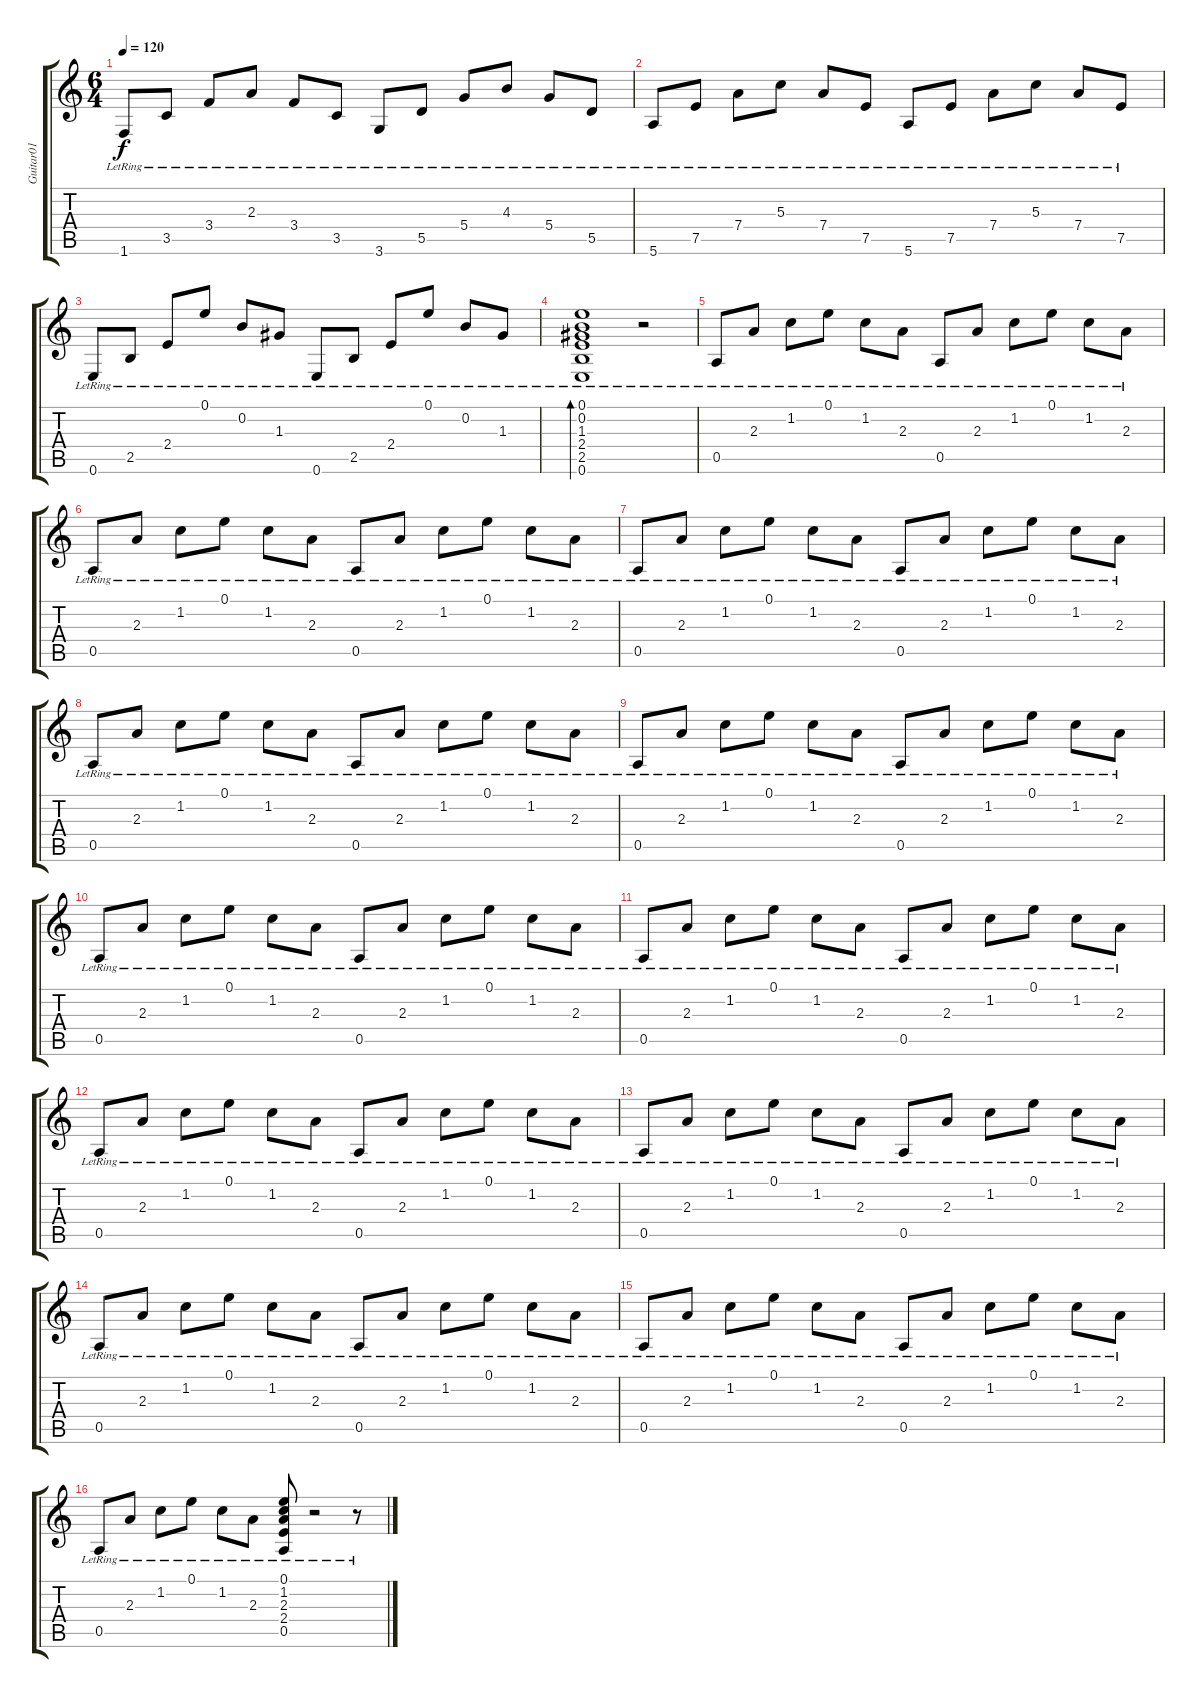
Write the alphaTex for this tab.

\track ("Guitar01" "Guitar01") {instrument acousticguitarsteel}
\staff {score tabs}
\tuning (E4 B3 G3 D3 A2 E2) {hide}
\ts (6 4)
\tempo 120
\clef g2
\ks c
1.6{lr}.8{dy f} 3.5{lr}.8 3.4{lr}.8 2.3{lr}.8 3.4{lr}.8 3.5{lr}.8 3.6{lr}.8 5.5{lr}.8 5.4{lr}.8 4.3{lr}.8 5.4{lr}.8 5.5{lr}.8 |
5.6{lr}.8 7.5{lr}.8 7.4{lr}.8 5.3{lr}.8 7.4{lr}.8 7.5{lr}.8 5.6{lr}.8 7.5{lr}.8 7.4{lr}.8 5.3{lr}.8 7.4{lr}.8 7.5{lr}.8 |
0.6{lr}.8 2.5{lr}.8 2.4{lr}.8 0.1{lr}.8 0.2{lr}.8 1.3{lr}.8 0.6{lr}.8 2.5{lr}.8 2.4{lr}.8 0.1{lr}.8 0.2{lr}.8 1.3{lr}.8 |
(0.1{lr} 0.2{lr} 1.3{lr} 2.4{lr} 2.5{lr} 0.6{lr}).1{bd 60} r.2 |
0.5{lr}.8 2.3{lr}.8 1.2{lr}.8 0.1{lr}.8 1.2{lr}.8 2.3{lr}.8 0.5{lr}.8 2.3{lr}.8 1.2{lr}.8 0.1{lr}.8 1.2{lr}.8 2.3{lr}.8 |
0.5{lr}.8 2.3{lr}.8 1.2{lr}.8 0.1{lr}.8 1.2{lr}.8 2.3{lr}.8 0.5{lr}.8 2.3{lr}.8 1.2{lr}.8 0.1{lr}.8 1.2{lr}.8 2.3{lr}.8 |
0.5{lr}.8 2.3{lr}.8 1.2{lr}.8 0.1{lr}.8 1.2{lr}.8 2.3{lr}.8 0.5{lr}.8 2.3{lr}.8 1.2{lr}.8 0.1{lr}.8 1.2{lr}.8 2.3{lr}.8 |
0.5{lr}.8 2.3{lr}.8 1.2{lr}.8 0.1{lr}.8 1.2{lr}.8 2.3{lr}.8 0.5{lr}.8 2.3{lr}.8 1.2{lr}.8 0.1{lr}.8 1.2{lr}.8 2.3{lr}.8 |
0.5{lr}.8 2.3{lr}.8 1.2{lr}.8 0.1{lr}.8 1.2{lr}.8 2.3{lr}.8 0.5{lr}.8 2.3{lr}.8 1.2{lr}.8 0.1{lr}.8 1.2{lr}.8 2.3{lr}.8 |
0.5{lr}.8 2.3{lr}.8 1.2{lr}.8 0.1{lr}.8 1.2{lr}.8 2.3{lr}.8 0.5{lr}.8 2.3{lr}.8 1.2{lr}.8 0.1{lr}.8 1.2{lr}.8 2.3{lr}.8 |
0.5{lr}.8 2.3{lr}.8 1.2{lr}.8 0.1{lr}.8 1.2{lr}.8 2.3{lr}.8 0.5{lr}.8 2.3{lr}.8 1.2{lr}.8 0.1{lr}.8 1.2{lr}.8 2.3{lr}.8 |
0.5{lr}.8 2.3{lr}.8 1.2{lr}.8 0.1{lr}.8 1.2{lr}.8 2.3{lr}.8 0.5{lr}.8 2.3{lr}.8 1.2{lr}.8 0.1{lr}.8 1.2{lr}.8 2.3{lr}.8 |
0.5{lr}.8 2.3{lr}.8 1.2{lr}.8 0.1{lr}.8 1.2{lr}.8 2.3{lr}.8 0.5{lr}.8 2.3{lr}.8 1.2{lr}.8 0.1{lr}.8 1.2{lr}.8 2.3{lr}.8 |
0.5{lr}.8 2.3{lr}.8 1.2{lr}.8 0.1{lr}.8 1.2{lr}.8 2.3{lr}.8 0.5{lr}.8 2.3{lr}.8 1.2{lr}.8 0.1{lr}.8 1.2{lr}.8 2.3{lr}.8 |
0.5{lr}.8 2.3{lr}.8 1.2{lr}.8 0.1{lr}.8 1.2{lr}.8 2.3{lr}.8 0.5{lr}.8 2.3{lr}.8 1.2{lr}.8 0.1{lr}.8 1.2{lr}.8 2.3{lr}.8 |
0.5{lr}.8 2.3{lr}.8 1.2{lr}.8 0.1{lr}.8 1.2{lr}.8 2.3{lr}.8 (0.1 1.2 2.3 2.4 0.5{lr}).8 r.2 r.8
